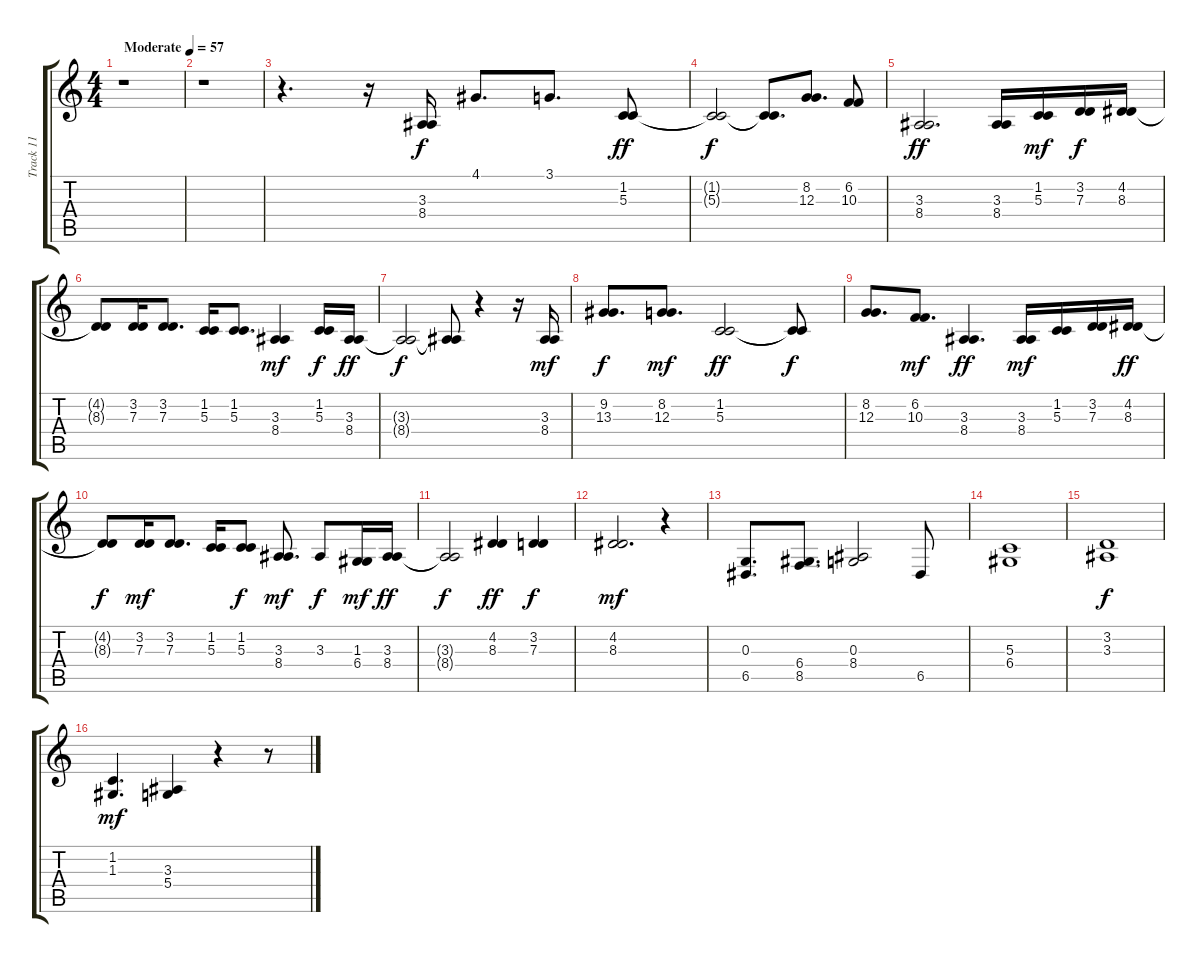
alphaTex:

\track ("Track 11" "Track 11") {instrument pad3polysynth}
\staff {score tabs}
\tuning (E4 B3 G3 D3 A2 E2) {hide}
\ts (4 4)
\tempo (57 "Moderate")
\clef g2
\ks c
r.1{dy f instrument pad3polysynth} |
r.1 |
r.4{d} r.16 (3.3 8.4).16 4.1.8{d} 3.1.8{d} (1.2 5.3).8{dy ff} |
(1.2{t} 5.3{t}).2{dy f} (1.2{t} 5.3{t}).8{d} (8.2 12.3).8{d} (6.2 10.3).8 |
(3.3 8.4).2{d dy ff} (3.3 8.4).16 (1.2 5.3).16{dy mf} (3.2 7.3).16{dy f} (4.2 8.3).16 |
(4.2{t} 8.3{t}).8 (3.2 7.3).16 (3.2 7.3).8{d} (1.2 5.3).16 (1.2 5.3).8{d} (3.3 8.4).4{dy mf} (1.2 5.3).16{dy f} (3.3 8.4).16{dy ff} |
(3.3{t} 8.4{t}).2{dy f} (3.3{t} 8.4{t}).8 r.4 r.16 (3.3 8.4).16{dy mf} |
(9.2 13.3).8{d dy f} (8.2 12.3).8{d dy mf} (1.2 5.3).2{dy ff} (1.2{t} 5.3{t}).8{dy f} |
(8.2 12.3).8{d} (6.2 10.3).8{d dy mf} (3.3 8.4).4{d dy ff} (3.3 8.4).16{dy mf} (1.2 5.3).16 (3.2 7.3).16 (4.2 8.3).16{dy ff} |
(4.2{t} 8.3{t}).8{dy f} (3.2 7.3).16{dy mf} (3.2 7.3).8{d} (1.2 5.3).16 (1.2 5.3).8{dy f} (3.3 8.4).8{d dy mf} 3.3.8{dy f} (1.3 6.4).16{dy mf} (3.3 8.4).16{dy ff} |
(3.3{t} 8.4{t}).2{dy f} (4.2 8.3).4{dy ff} (3.2 7.3).4{dy f} |
(4.2 8.3).2{d dy mf} r.4 |
(0.3 6.5).8{d} (6.4 8.5).8{d} (0.3 8.4).2 6.5.8 |
(5.3 6.4).1 |
(3.2 3.3).1{dy f} |
(1.2 1.3).4{d dy mf} (3.3 5.4).4 r.4 r.8
